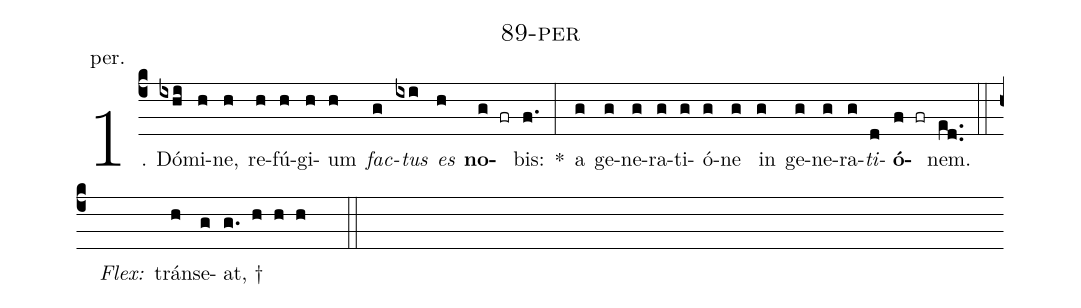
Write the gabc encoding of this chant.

name: 89-per;
annotation: per.;
%%
(c4)1. Dó(ixhi)mi(h)ne,(h) re(h)fú(h)gi(h)um(h) <i>fac</i>(g)<i>tus</i>(ixi) <i>es</i>(h) <b>no</b>(g fr)bis:(f.) *(:) a(g) ge(g)ne(g)ra(g)ti(g)ó(g)ne(g) in(g) ge(g)ne(g)ra(g)<i>ti</i>(d)<b>ó</b>(f fr)nem.(ed..) (::)
<i>Flex:</i>()  tráns(h)e(g)at, †(g. h h h  ::)
